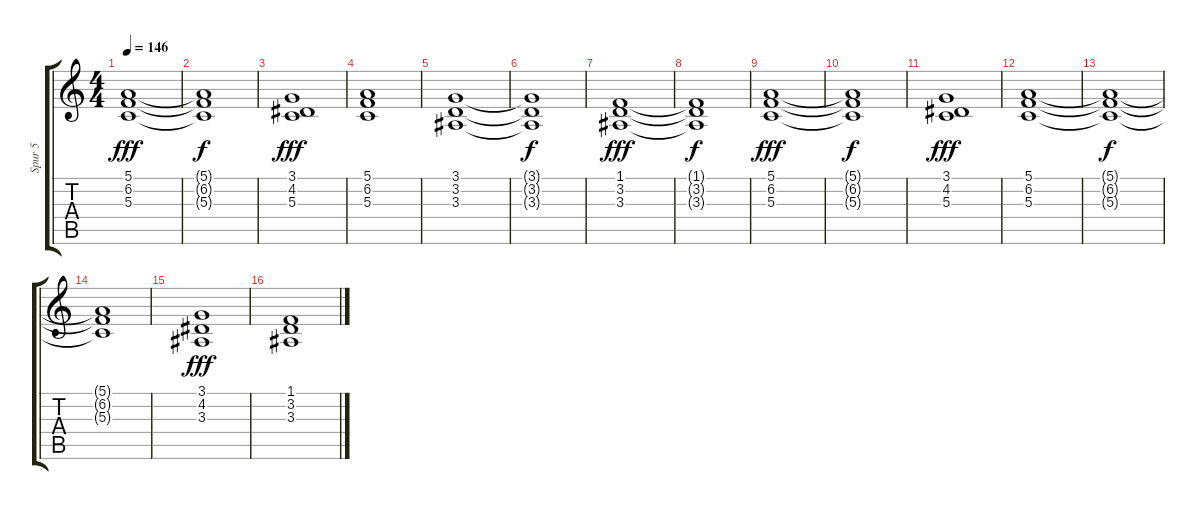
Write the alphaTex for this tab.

\track ("Spur 5" "Spur 5") {instrument pad8sweep}
\staff {score tabs}
\tuning (E4 B3 G3 D3 A2 E2) {hide}
\ts (4 4)
\tempo 146
\clef g2
\ks c
(5.1 6.2 5.3).1{dy fff} |
(5.1{t} 6.2{t} 5.3{t}).1{dy f} |
(3.1 4.2 5.3).1{dy fff} |
(5.1 6.2 5.3).1 |
(3.1 3.2 3.3).1 |
(3.1{t} 3.2{t} 3.3{t}).1{dy f} |
(1.1 3.2 3.3).1{dy fff} |
(1.1{t} 3.2{t} 3.3{t}).1{dy f} |
(5.1 6.2 5.3).1{dy fff} |
(5.1{t} 6.2{t} 5.3{t}).1{dy f} |
(3.1 4.2 5.3).1{dy fff} |
(5.1 6.2 5.3).1 |
(5.1{t} 6.2{t} 5.3{t}).1{dy f} |
(5.1{t} 6.2{t} 5.3{t}).1 |
(3.1 4.2 3.3).1{dy fff} |
(1.1 3.2 3.3).1
